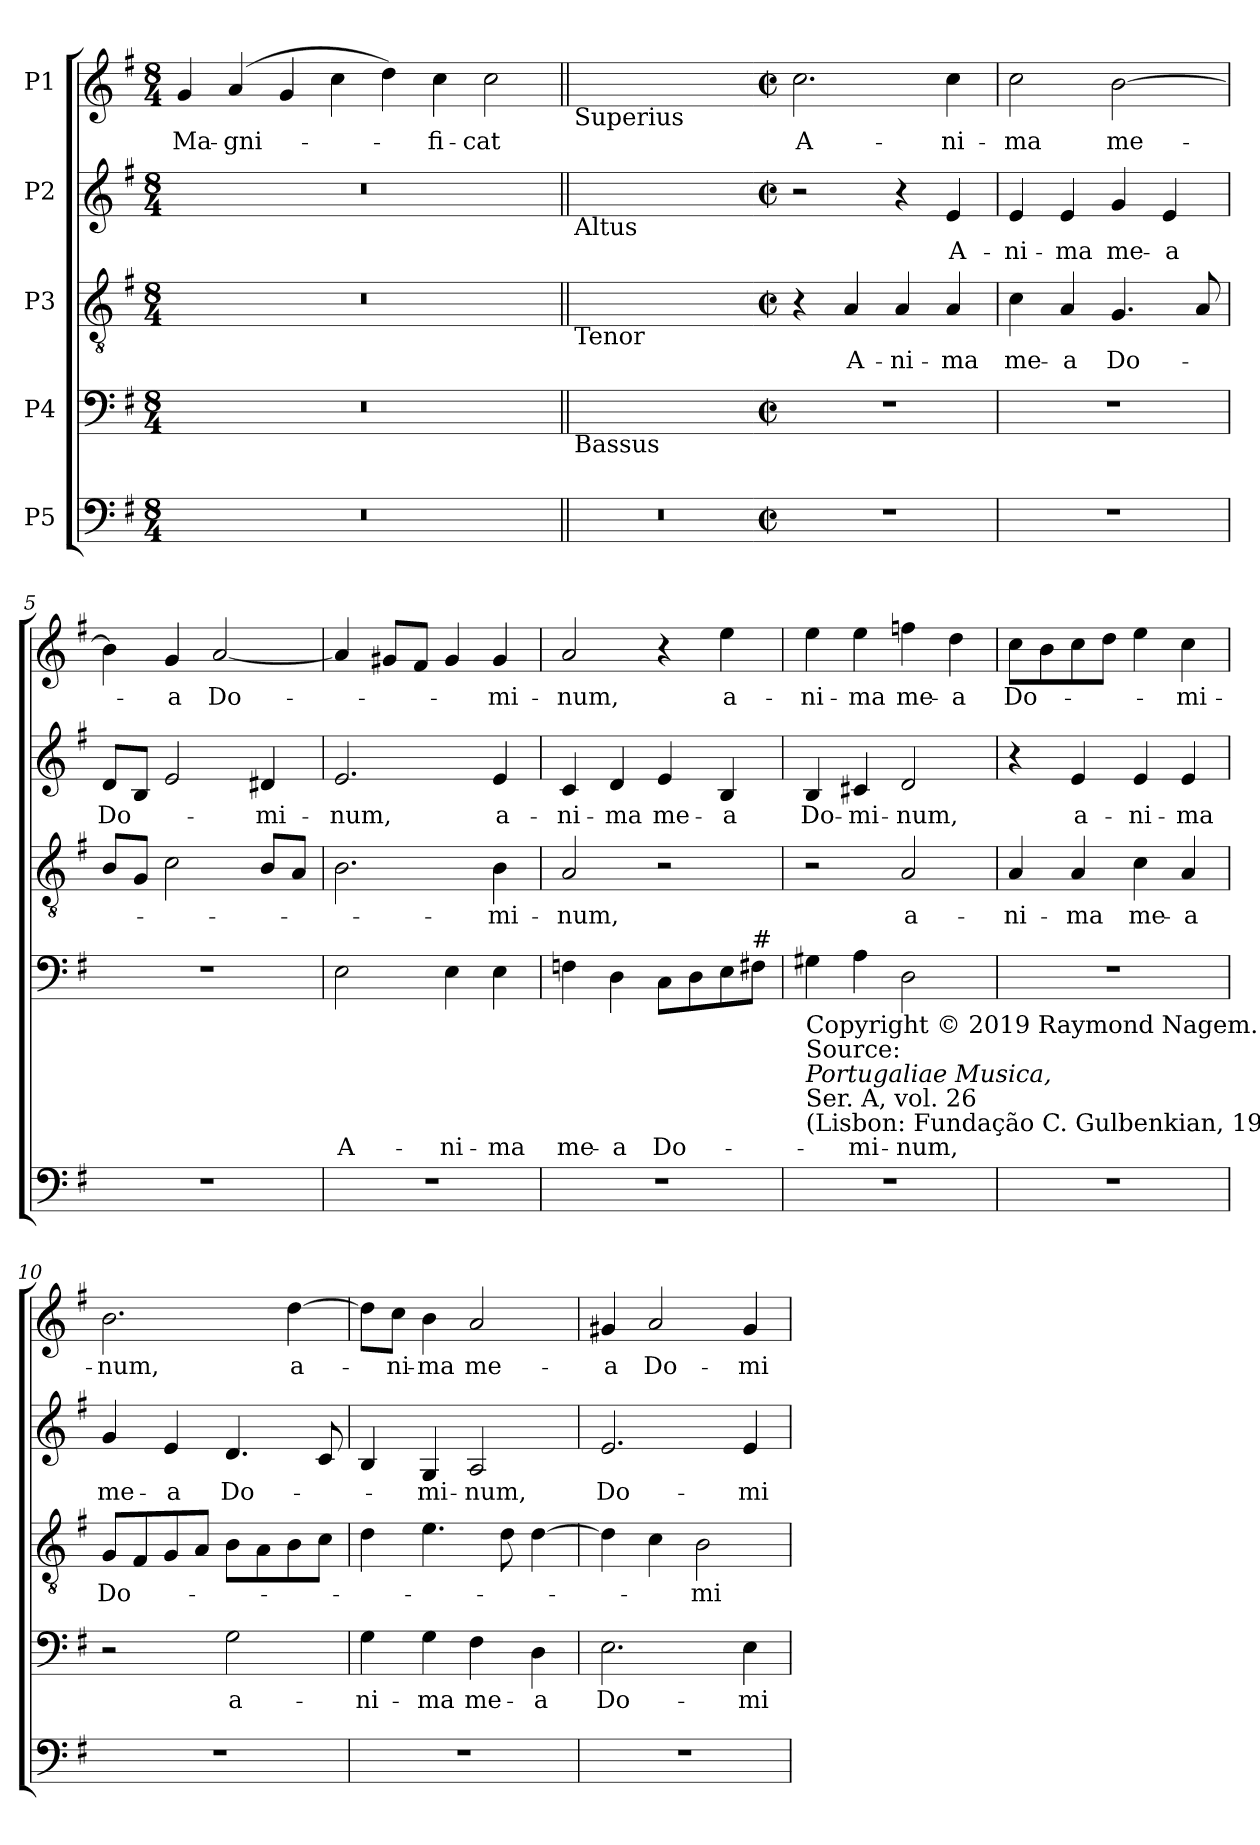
**kern	**kern	**text	**kern	**text	**kern	**text	**kern	**text
*part5	*part4	*part4	*part3	*part3	*part2	*part2	*part1	*part1
*staff5	*staff4	*staff4	*staff3	*staff3	*staff2	*staff2	*staff1	*staff1
*I"P5	*I"P4	*	*I"P3	*	*I"P2	*	*I"P1	*
*clefF4	*clefF4	*	*clefGv2	*	*clefG2	*	*clefG2	*
*	*	*	*ITrd7c12	*	*	*	*	*
*k[f#]	*k[f#]	*	*k[f#]	*	*k[f#]	*	*k[f#]	*
*G:	*G:	*	*G:	*	*G:	*	*G:	*
*M8/4	*M8/4	*	*M8/4	*	*M8/4	*	*M8/4	*
=1	=1	=1	=1	=1	=1	=1	=1	=1
!LO:N:vis=1	!LO:N:vis=1	!	!LO:N:vis=1	!	!LO:N:vis=1	!	!	!LO:LY:b
0r	0r	.	0r	.	0r	.	4g/	Ma-
!	!	!	!	!	!	!	!	!LO:LY:b
.	.	.	.	.	.	.	(4a/	-gni-
.	.	.	.	.	.	.	4g/	.
.	.	.	.	.	.	.	4cc\	.
.	.	.	.	.	.	.	4dd\)	.
!	!	!	!	!	!	!	!	!LO:LY:b
.	.	.	.	.	.	.	4cc\	-fi-
!	!	!	!	!	!	!	!	!LO:LY:b
.	.	.	.	.	.	.	2cc\	-cat
!!LO:LB:g=z
=2||	=2||	=2||	=2||	=2||	=2||	=2||	=2||	=2||
!	!	!	!	!	!	!	!LO:TX:b:t=Superius	!
!	!	!	!	!	!LO:TX:b:t=Altus	!	!	!
!	!	!	!LO:TX:b:t=Tenor	!	!	!	!	!
!	!LO:TX:b:t=Bassus	!	!	!	!	!	!	!
!LO:N:vis=1	!	!	!	!	!	!	!	!
0r	0ryy	.	0ryy	.	0ryy	.	0ryy	.
=3-	=3-	=3-	=3-	=3-	=3-	=3-	=3-	=3-
*M2/2	*M2/2	*	*M2/2	*	*M2/2	*	*M2/2	*
*met(c|)	*met(c|)	*	*met(c|)	*	*met(c|)	*	*met(c|)	*
!	!	!	!	!	!	!	!	!LO:LY:b
1r	1r	.	4r	.	2r	.	2.cc\	A-
!	!	!	!	!LO:LY:b	!	!	!	!
.	.	.	4AA/	A-	.	.	.	.
!	!	!	!	!LO:LY:b	!	!	!	!
.	.	.	4AA/	-ni-	4r	.	.	.
!	!	!	!	!LO:LY:b	!	!LO:LY:b	!	!LO:LY:b
.	.	.	4AA/	-ma	4e/	A-	4cc\	-ni-
=4	=4	=4	=4	=4	=4	=4	=4	=4
!	!	!	!	!LO:LY:b	!	!LO:LY:b	!	!LO:LY:b
1r	1r	.	4C\	me-	4e/	-ni-	2cc\	-ma
!	!	!	!	!LO:LY:b	!	!LO:LY:b	!	!
.	.	.	4AA/	-a	4e/	-ma	.	.
!	!	!	!	!LO:LY:b	!	!LO:LY:b	!	!LO:LY:b
.	.	.	4.GG/	Do-	4g/	me-	[>2b\	me-
!	!	!	!	!	!	!LO:LY:b	!	!
.	.	.	.	.	4e/	-a	.	.
.	.	.	8AA/	.	.	.	.	.
=5	=5	=5	=5	=5	=5	=5	=5	=5
!	!	!	!	!	!	!LO:LY:b	!	!
1r	1r	.	8BB/L	.	8d/L	Do-	4b\]	.
.	.	.	8GG/J	.	8B/J	.	.	.
!	!	!	!	!	!	!	!	!LO:LY:b
.	.	.	2C\	.	2e/	.	4g/	-a
!	!	!	!	!	!	!	!	!LO:LY:b
.	.	.	.	.	.	.	[<2a/	Do-
!	!	!	!	!	!	!LO:LY:b	!	!
.	.	.	8BB/L	.	4d#X/	-mi-	.	.
.	.	.	8AA/J	.	.	.	.	.
=6	=6	=6	=6	=6	=6	=6	=6	=6
!	!	!LO:LY:b	!	!	!	!LO:LY:b	!	!
1r	2E\	A-	2.BB\	.	2.e/	-num,	4a/]	.
.	.	.	.	.	.	.	8g#X/L	.
.	.	.	.	.	.	.	8f#/J	.
!	!	!LO:LY:b	!	!	!	!	!	!
.	4E\	-ni-	.	.	.	.	4g#/	.
!	!	!LO:LY:b	!	!LO:LY:b	!	!LO:LY:b	!	!LO:LY:b
.	4E\	-ma	4BB\	-mi-	4e/	a-	4g#/	-mi-
=7	=7	=7	=7	=7	=7	=7	=7	=7
!	!	!LO:LY:b	!	!LO:LY:b	!	!LO:LY:b	!	!LO:LY:b
1r	4Fn\	me-	2AA/	-num,	4c/	-ni-	2a/	-num,
!	!	!LO:LY:b	!	!	!	!LO:LY:b	!	!
.	4D\	-a	.	.	4d/	-ma	.	.
!	!	!LO:LY:b	!	!	!	!LO:LY:b	!	!
.	8C\L	Do-	2r	.	4e/	me-	4r	.
.	8D\	.	.	.	.	.	.	.
!	!	!	!	!	!	!LO:LY:b	!	!LO:LY:b
.	8E\	.	.	.	4B/	-a	4ee\	a-
!	!LO:TX:a:t=#	!	!	!	!	!	!	!
.	8F#\J	.	.	.	.	.	.	.
!!LO:LB:g=z
=8	=8	=8	=8	=8	=8	=8	=8	=8
!	!LO:TX:b:t=Copyright © 2019 Raymond Nagem. Distributed under the terms of the CPDL license (http&colon;//cpdl.org).	!	!	!	!	!	!	!
!	!LO:TX:b:t=Source&colon;	!	!	!	!	!	!	!
!	!LO:TX:b:i:t=Portugaliae Musica,	!	!	!	!	!	!	!
!	!LO:TX:b:t=Ser. A, vol. 26	!	!	!	!	!	!	!
!	!LO:TX:b:t=(Lisbon&colon; Fundação C. Gulbenkian, 1974). Transposed up a whole step. Note values halved.	!	!	!	!	!	!	!
!	!	!	!	!	!	!LO:LY:b	!	!LO:LY:b
1r	4G#X\	.	2r	.	4B/	Do-	4ee\	-ni-
!	!	!LO:LY:b	!	!	!	!LO:LY:b	!	!LO:LY:b
.	4A\	-mi-	.	.	4c#X/	-mi-	4ee\	-ma
!	!	!LO:LY:b	!	!LO:LY:b	!	!LO:LY:b	!	!LO:LY:b
.	2D\	-num,	2AA/	a-	2d/	-num,	4ffn\	me-
!	!	!	!	!	!	!	!	!LO:LY:b
.	.	.	.	.	.	.	4dd\	-a
=9	=9	=9	=9	=9	=9	=9	=9	=9
!	!	!	!	!LO:LY:b	!	!	!	!LO:LY:b
1r	1r	.	4AA/	-ni-	4r	.	8cc\L	Do-
.	.	.	.	.	.	.	8b\	.
!	!	!	!	!LO:LY:b	!	!LO:LY:b	!	!
.	.	.	4AA/	-ma	4e/	a-	8cc\	.
.	.	.	.	.	.	.	8dd\J	.
!	!	!	!	!LO:LY:b	!	!LO:LY:b	!	!
.	.	.	4C\	me-	4e/	-ni-	4ee\	.
!	!	!	!	!LO:LY:b	!	!LO:LY:b	!	!LO:LY:b
.	.	.	4AA/	-a	4e/	-ma	4cc\	-mi-
=10	=10	=10	=10	=10	=10	=10	=10	=10
!	!	!	!	!LO:LY:b	!	!LO:LY:b	!	!LO:LY:b
1r	2r	.	8GG/L	Do-	4g/	me-	2.b\	-num,
.	.	.	8FF#/	.	.	.	.	.
!	!	!	!	!	!	!LO:LY:b	!	!
.	.	.	8GG/	.	4e/	-a	.	.
.	.	.	8AA/J	.	.	.	.	.
!	!	!LO:LY:b	!	!	!	!LO:LY:b	!	!
.	2G\	a-	8BB\L	.	4.d/	Do-	.	.
.	.	.	8AA\	.	.	.	.	.
!	!	!	!	!	!	!	!	!LO:LY:b
.	.	.	8BB\	.	.	.	[>4dd\	a-
.	.	.	8C\J	.	8c/	.	.	.
=11	=11	=11	=11	=11	=11	=11	=11	=11
!	!	!LO:LY:b	!	!	!	!	!	!
1r	4G\	-ni-	4D\	.	4B/	.	8dd\L]	.
!	!	!	!	!	!	!	!	!LO:LY:b
.	.	.	.	.	.	.	8cc\J	-ni-
!	!	!LO:LY:b	!	!	!	!LO:LY:b	!	!LO:LY:b
.	4G\	-ma	4.E\	.	4G/	-mi-	4b\	-ma
!	!	!LO:LY:b	!	!	!	!LO:LY:b	!	!LO:LY:b
.	4F#\	me-	.	.	2A/	-num,	2a/	me-
.	.	.	8D\	.	.	.	.	.
!	!	!LO:LY:b	!	!	!	!	!	!
.	4D\	-a	[>4D\	.	.	.	.	.
=12	=12	=12	=12	=12	=12	=12	=12	=12
!	!	!LO:LY:b	!	!	!	!LO:LY:b	!	!LO:LY:b
1r	2.E\	Do-	4D\]	.	2.e/	Do-	4g#X/	-a
!	!	!	!	!	!	!	!	!LO:LY:b
.	.	.	4C\	.	.	.	2a/	Do-
!	!	!	!	!LO:LY:b	!	!	!	!
.	.	.	2BB\	-mi-	.	.	.	.
!	!	!LO:LY:b	!	!	!	!LO:LY:b	!	!LO:LY:b
.	4E\	-mi-	.	.	4e/	-mi-	4g#/	-mi-
=	=	=	=	=	=	=	=	=
*-	*-	*-	*-	*-	*-	*-	*-	*-
